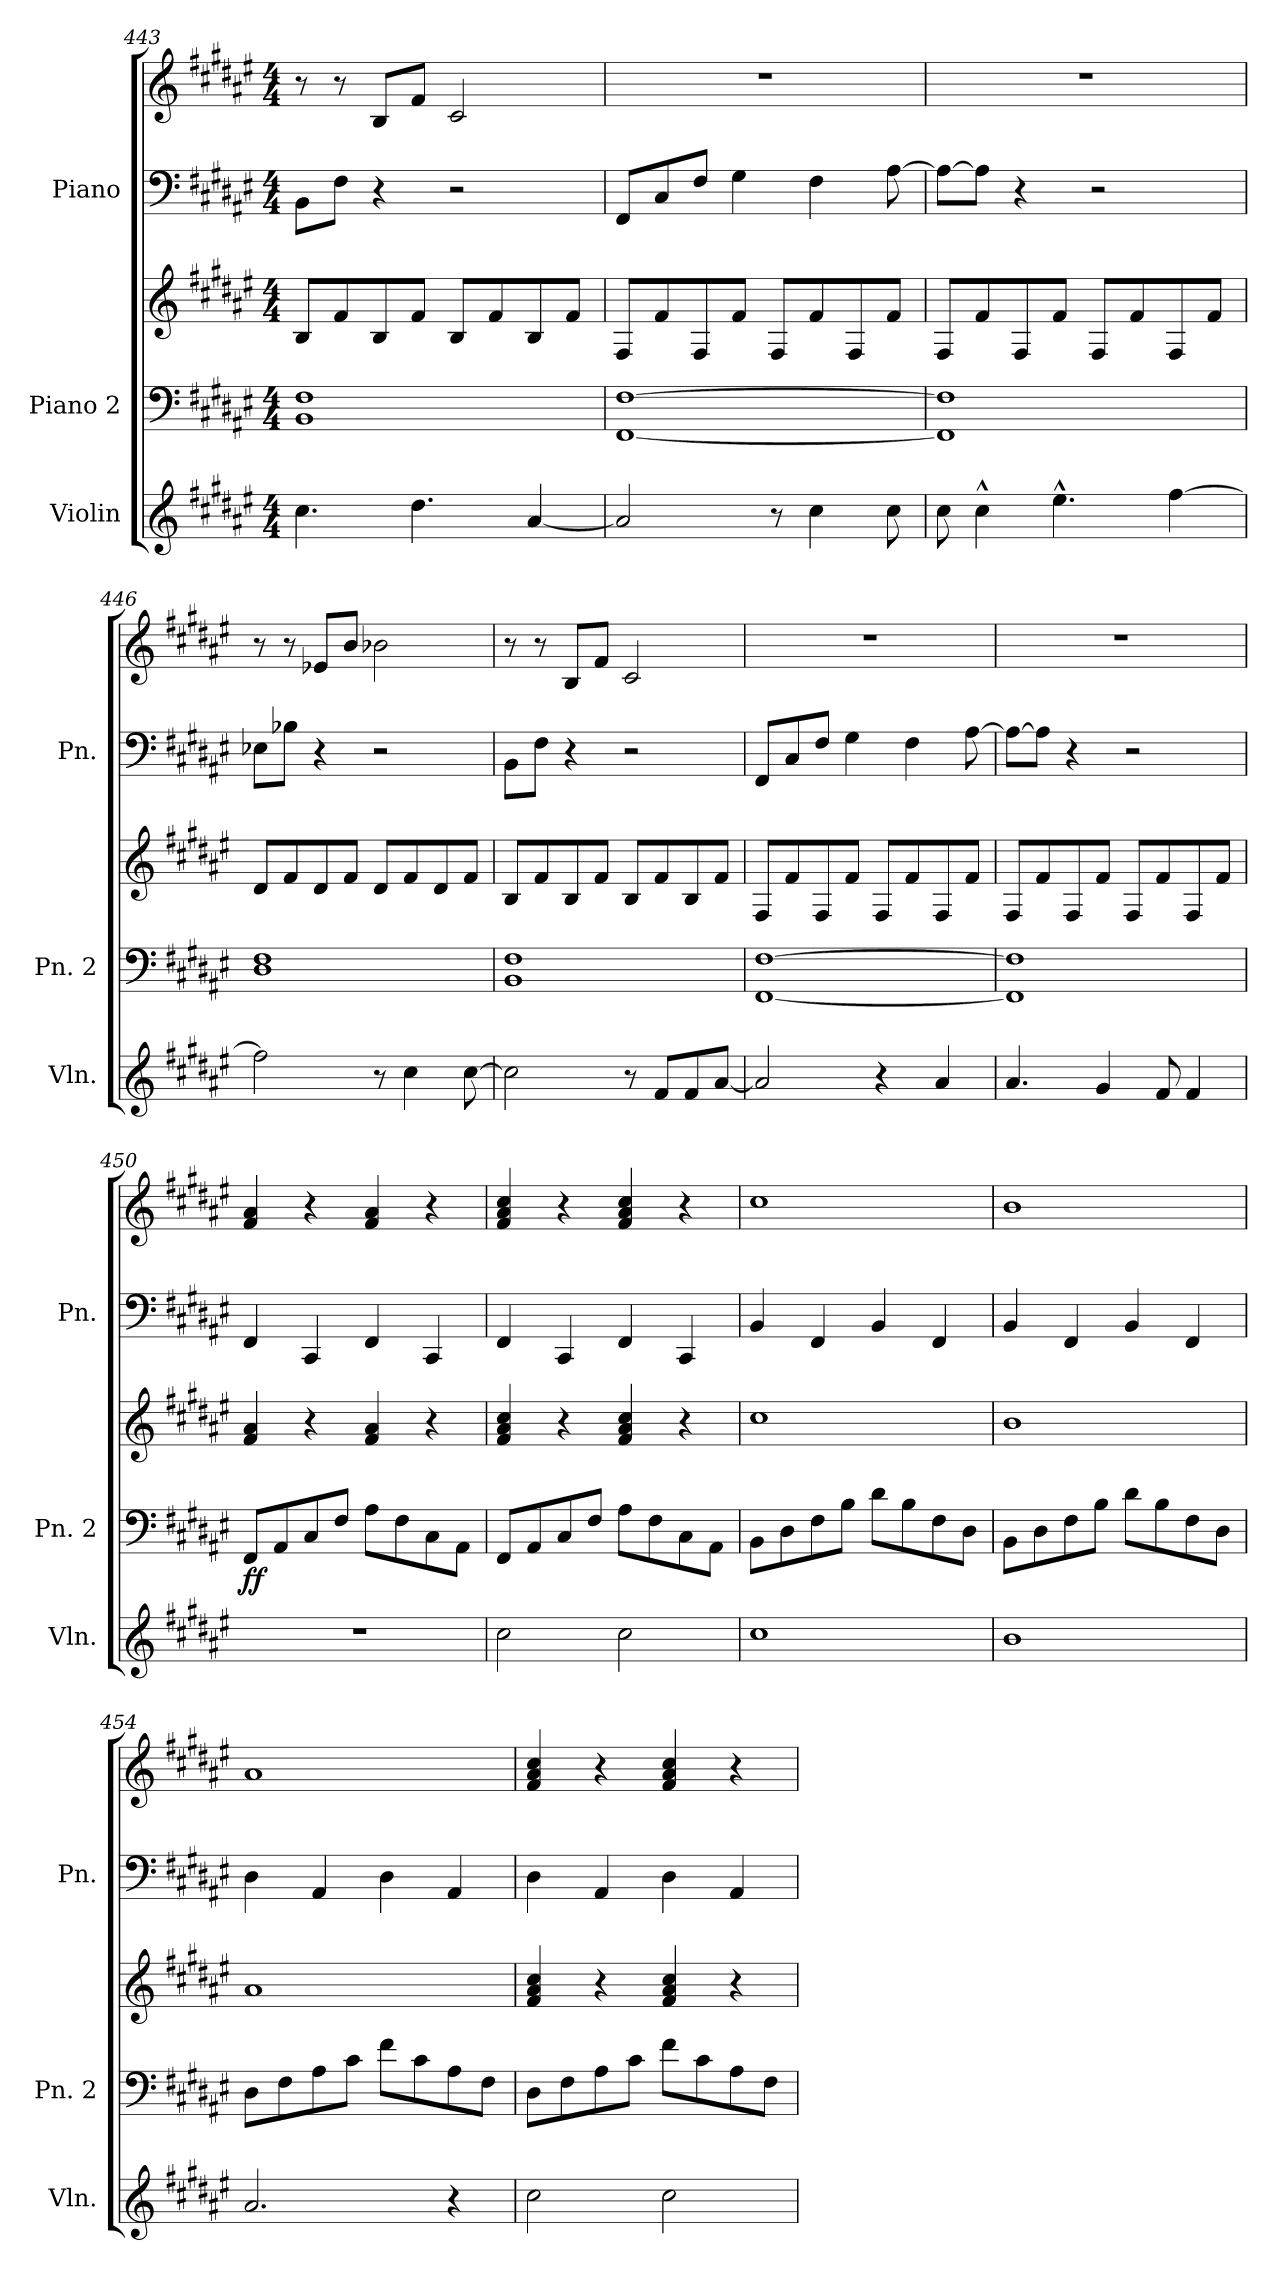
**kern	**kern	**kern	**dynam	**kern	**kern
*part3	*part2	*part2	*part2	*part1	*part1
*staff5	*staff4	*staff3	*staff3/4	*staff2	*staff1
*I"Violin	*I"Piano 2	*	*	*I"Piano	*
*I'Vln.	*I'Pn. 2	*	*	*I'Pn.	*
*clefG2	*clefF4	*clefG2	*	*clefF4	*clefG2
*k[f#c#g#d#a#e#]	*k[f#c#g#d#a#e#]	*k[f#c#g#d#a#e#]	*	*k[f#c#g#d#a#e#]	*k[f#c#g#d#a#e#]
*M4/4	*M4/4	*M4/4	*	*M4/4	*M4/4
=443	=443	=443	=443	=443	=443
4.cc#\	1BB 1F#	8B/L	.	8BB\L	8r
.	.	8f#/	.	8F#\J	8r
.	.	8B/	.	4r	8B/L
4.dd#\	.	8f#/J	.	.	8f#/J
.	.	8B/L	.	2r	2c#/
.	.	8f#/	.	.	.
[4a#/	.	8B/	.	.	.
.	.	8f#/J	.	.	.
=444	=444	=444	=444	=444	=444
2a#/]	[1FF# [1F#	8F#/L	.	8FF#/L	1r
.	.	8f#/	.	8C#/	.
.	.	8F#/	.	8F#/J	.
.	.	8f#/J	.	4G#\	.
8r	.	8F#/L	.	.	.
4cc#\	.	8f#/	.	4F#\	.
.	.	8F#/	.	.	.
8cc#\	.	8f#/J	.	[8A#\	.
=445	=445	=445	=445	=445	=445
8cc#\	1FF#] 1F#]	8F#/L	.	8A#\L_	1r
4cc#^^\	.	8f#/	.	8A#\J]	.
.	.	8F#/	.	4r	.
4.ee#^^\	.	8f#/J	.	.	.
.	.	8F#/L	.	2r	.
.	.	8f#/	.	.	.
[4ff#\	.	8F#/	.	.	.
.	.	8f#/J	.	.	.
!!LO:LB:g=z
=446	=446	=446	=446	=446	=446
2ff#\]	1D# 1F#	8d#/L	.	8E-X\L	8r
.	.	8f#/	.	8B-X\J	8r
.	.	8d#/	.	4r	8e-X/L
.	.	8f#/J	.	.	8b/J
8r	.	8d#/L	.	2r	2b-X\
4cc#\	.	8f#/	.	.	.
.	.	8d#/	.	.	.
[8cc#\	.	8f#/J	.	.	.
=447	=447	=447	=447	=447	=447
2cc#\]	1BB 1F#	8B/L	.	8BB\L	8r
.	.	8f#/	.	8F#\J	8r
.	.	8B/	.	4r	8B/L
.	.	8f#/J	.	.	8f#/J
8r	.	8B/L	.	2r	2c#/
8f#/L	.	8f#/	.	.	.
8f#/	.	8B/	.	.	.
[8a#/J	.	8f#/J	.	.	.
=448	=448	=448	=448	=448	=448
2a#/]	[1FF# [1F#	8F#/L	.	8FF#/L	1r
.	.	8f#/	.	8C#/	.
.	.	8F#/	.	8F#/J	.
.	.	8f#/J	.	4G#\	.
4r	.	8F#/L	.	.	.
.	.	8f#/	.	4F#\	.
4a#/	.	8F#/	.	.	.
.	.	8f#/J	.	[8A#\	.
=449	=449	=449	=449	=449	=449
4.a#/	1FF#] 1F#]	8F#/L	.	8A#\L_	1r
.	.	8f#/	.	8A#\J]	.
.	.	8F#/	.	4r	.
4g#/	.	8f#/J	.	.	.
.	.	8F#/L	.	2r	.
8f#/	.	8f#/	.	.	.
4f#/	.	8F#/	.	.	.
.	.	8f#/J	.	.	.
=450	=450	=450	=450	=450	=450
!	!	!	!LO:DY:b=2	!	!
!	!	!	!LO:DY:n=1:b	!	!
1r	8FF#/L	4f#/ 4a#/	f f	4FF#/	4f#/ 4a#/
.	8AA#/	.	.	.	.
.	8C#/	4r	.	4CC#/	4r
.	8F#/J	.	.	.	.
.	8A#\L	4f#/ 4a#/	.	4FF#/	4f#/ 4a#/
.	8F#\	.	.	.	.
.	8C#\	4r	.	4CC#/	4r
.	8AA#\J	.	.	.	.
!!LO:PB:g=z
=451	=451	=451	=451	=451	=451
2cc#\	8FF#/L	4f#/ 4a#/ 4cc#/	.	4FF#/	4f#/ 4a#/ 4cc#/
.	8AA#/	.	.	.	.
.	8C#/	4r	.	4CC#/	4r
.	8F#/J	.	.	.	.
2cc#\	8A#\L	4f#/ 4a#/ 4cc#/	.	4FF#/	4f#/ 4a#/ 4cc#/
.	8F#\	.	.	.	.
.	8C#\	4r	.	4CC#/	4r
.	8AA#\J	.	.	.	.
=452	=452	=452	=452	=452	=452
1cc#	8BB\L	1cc#	.	4BB/	1cc#
.	8D#\	.	.	.	.
.	8F#\	.	.	4FF#/	.
.	8B\J	.	.	.	.
.	8d#\L	.	.	4BB/	.
.	8B\	.	.	.	.
.	8F#\	.	.	4FF#/	.
.	8D#\J	.	.	.	.
=453	=453	=453	=453	=453	=453
1b	8BB\L	1b	.	4BB/	1b
.	8D#\	.	.	.	.
.	8F#\	.	.	4FF#/	.
.	8B\J	.	.	.	.
.	8d#\L	.	.	4BB/	.
.	8B\	.	.	.	.
.	8F#\	.	.	4FF#/	.
.	8D#\J	.	.	.	.
=454	=454	=454	=454	=454	=454
2.a#/	8D#\L	1a#	.	4D#\	1a#
.	8F#\	.	.	.	.
.	8A#\	.	.	4AA#/	.
.	8c#\J	.	.	.	.
.	8f#\L	.	.	4D#\	.
.	8c#\	.	.	.	.
4r	8A#\	.	.	4AA#/	.
.	8F#\J	.	.	.	.
=455	=455	=455	=455	=455	=455
2cc#\	8D#\L	4f#/ 4a#/ 4cc#/	.	4D#\	4f#/ 4a#/ 4cc#/
.	8F#\	.	.	.	.
.	8A#\	4r	.	4AA#/	4r
.	8c#\J	.	.	.	.
2cc#\	8f#\L	4f#/ 4a#/ 4cc#/	.	4D#\	4f#/ 4a#/ 4cc#/
.	8c#\	.	.	.	.
.	8A#\	4r	.	4AA#/	4r
.	8F#\J	.	.	.	.
=	=	=	=	=	=
*-	*-	*-	*-	*-	*-
